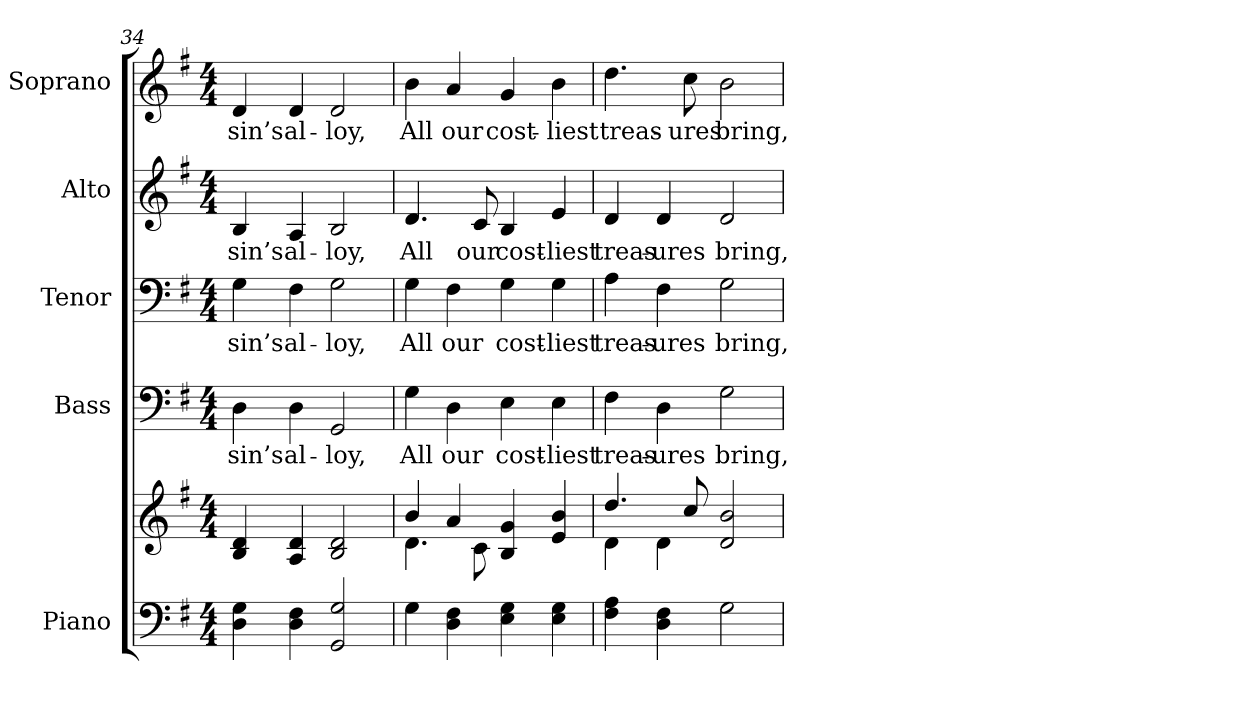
**kern	**kern	**kern	**text	**kern	**text	**kern	**text	**kern	**text
*part5	*part5	*part4	*part4	*part3	*part3	*part2	*part2	*part1	*part1
*staff6	*staff5	*staff4	*staff4	*staff3	*staff3	*staff2	*staff2	*staff1	*staff1
*I"Piano	*	*I"Bass	*	*I"Tenor	*	*I"Alto	*	*I"Soprano	*
*I'Pno.	*	*I'B.	*	*I'T.	*	*I'A.	*	*I'S.	*
!!LO:PB:g=z
*clefF4	*clefG2	*clefF4	*	*clefF4	*	*clefG2	*	*clefG2	*
*k[f#]	*k[f#]	*k[f#]	*	*k[f#]	*	*k[f#]	*	*k[f#]	*
*G:	*G:	*G:	*	*G:	*	*G:	*	*G:	*
*M4/4	*M4/4	*M4/4	*	*M4/4	*	*M4/4	*	*M4/4	*
=34	=34	=34	=34	=34	=34	=34	=34	=34	=34
!	!	!	!LO:LY:b:color=#000000	!	!	!	!	!	!
!	!	!	!	!	!LO:LY:b:color=#000000	!	!	!	!
!	!	!	!	!	!	!	!LO:LY:b:color=#000000	!	!
!	!	!	!	!	!	!	!	!	!LO:LY:b:color=#000000
4Di\ 4Gi	4Bi/ 4di	4Di\	sin’s	4Gi\	sin’s	4Bi/	sin’s	4di/	sin’s
!	!	!	!LO:LY:b:color=#000000	!	!	!	!	!	!
!	!	!	!	!	!LO:LY:b:color=#000000	!	!	!	!
!	!	!	!	!	!	!	!LO:LY:b:color=#000000	!	!
!	!	!	!	!	!	!	!	!	!LO:LY:b:color=#000000
4Di\ 4F#i	4Ai/ 4di	4Di\	al-	4F#i\	al-	4Ai/	al-	4di/	al-
!	!	!	!LO:LY:b:color=#000000	!	!	!	!	!	!
!	!	!	!	!	!LO:LY:b:color=#000000	!	!	!	!
!	!	!	!	!	!	!	!LO:LY:b:color=#000000	!	!
!	!	!	!	!	!	!	!	!	!LO:LY:b:color=#000000
2GGi/ 2Gi	2Bi/ 2di	2GGi/	-loy,	2Gi\	-loy,	2Bi/	-loy,	2di/	-loy,
=35	=35	=35	=35	=35	=35	=35	=35	=35	=35
*	*^	*	*	*	*	*	*	*	*
!	!	!	!	!LO:LY:b:color=#000000	!	!	!	!	!	!
!	!	!	!	!	!	!LO:LY:b:color=#000000	!	!	!	!
!	!	!	!	!	!	!	!	!LO:LY:b:color=#000000	!	!
!	!	!	!	!	!	!	!	!	!	!LO:LY:b:color=#000000
4Gi\	4bi/	4.di\	4Gi\	All	4Gi\	All	4.di/	All	4bi\	All
!	!	!	!	!LO:LY:b:color=#000000	!	!	!	!	!	!
!	!	!	!	!	!	!LO:LY:b:color=#000000	!	!	!	!
!	!	!	!	!	!	!	!	!	!	!LO:LY:b:color=#000000
4Di\ 4F#i	4ai/	.	4Di\	our	4F#i\	our	.	.	4ai/	our
!	!	!	!	!	!	!	!	!LO:LY:b:color=#000000	!	!
.	.	8ci\	.	.	.	.	8ci/	our	.	.
!	!	!	!	!LO:LY:b:color=#000000	!	!	!	!	!	!
!	!	!	!	!	!	!LO:LY:b:color=#000000	!	!	!	!
!	!	!	!	!	!	!	!	!LO:LY:b:color=#000000	!	!
!	!	!	!	!	!	!	!	!	!	!LO:LY:b:color=#000000
4Ei\ 4Gi	4Bi/ 4gi	2ryy	4Ei\	cost-	4Gi\	cost-	4Bi/	cost-	4gi/	cost-
!	!	!	!	!LO:LY:b:color=#000000	!	!	!	!	!	!
!	!	!	!	!	!	!LO:LY:b:color=#000000	!	!	!	!
!	!	!	!	!	!	!	!	!LO:LY:b:color=#000000	!	!
!	!	!	!	!	!	!	!	!	!	!LO:LY:b:color=#000000
4Ei\ 4Gi	4ei/ 4bi	.	4Ei\	-liest	4Gi\	-liest	4ei/	-liest	4bi\	-liest
=36	=36	=36	=36	=36	=36	=36	=36	=36	=36	=36
!	!	!	!	!LO:LY:b:color=#000000	!	!	!	!	!	!
!	!	!	!	!	!	!LO:LY:b:color=#000000	!	!	!	!
!	!	!	!	!	!	!	!	!LO:LY:b:color=#000000	!	!
!	!	!	!	!	!	!	!	!	!	!LO:LY:b:color=#000000
4F#i\ 4Ai	4.ddi/	4di\	4F#i\	treas-	4Ai\	treas-	4di/	treas-	4.ddi\	treas-
!	!	!	!	!LO:LY:b:color=#000000	!	!	!	!	!	!
!	!	!	!	!	!	!LO:LY:b:color=#000000	!	!	!	!
!	!	!	!	!	!	!	!	!LO:LY:b:color=#000000	!	!
4Di\ 4F#i	.	4di\	4Di\	-ures	4F#i\	-ures	4di/	-ures	.	.
!	!	!	!	!	!	!	!	!	!	!LO:LY:b:color=#000000
.	8cci/	.	.	.	.	.	.	.	8cci\	-ures
!	!	!	!	!LO:LY:b:color=#000000	!	!	!	!	!	!
!	!	!	!	!	!	!LO:LY:b:color=#000000	!	!	!	!
!	!	!	!	!	!	!	!	!LO:LY:b:color=#000000	!	!
!	!	!	!	!	!	!	!	!	!	!LO:LY:b:color=#000000
2Gi\	2di/ 2bi	2ryy	2Gi\	bring,	2Gi\	bring,	2di/	bring,	2bi\	bring,
*	*v	*v	*	*	*	*	*	*	*	*
=	=	=	=	=	=	=	=	=	=
*-	*-	*-	*-	*-	*-	*-	*-	*-	*-
